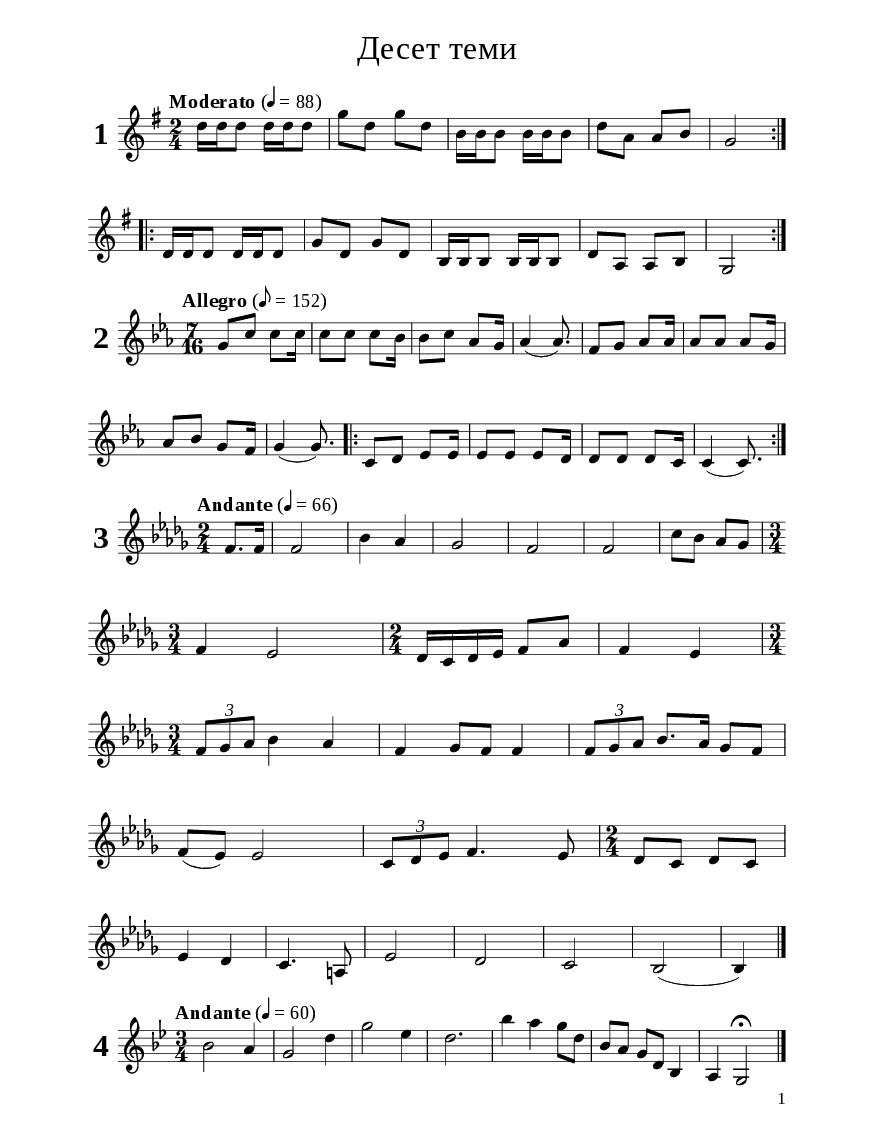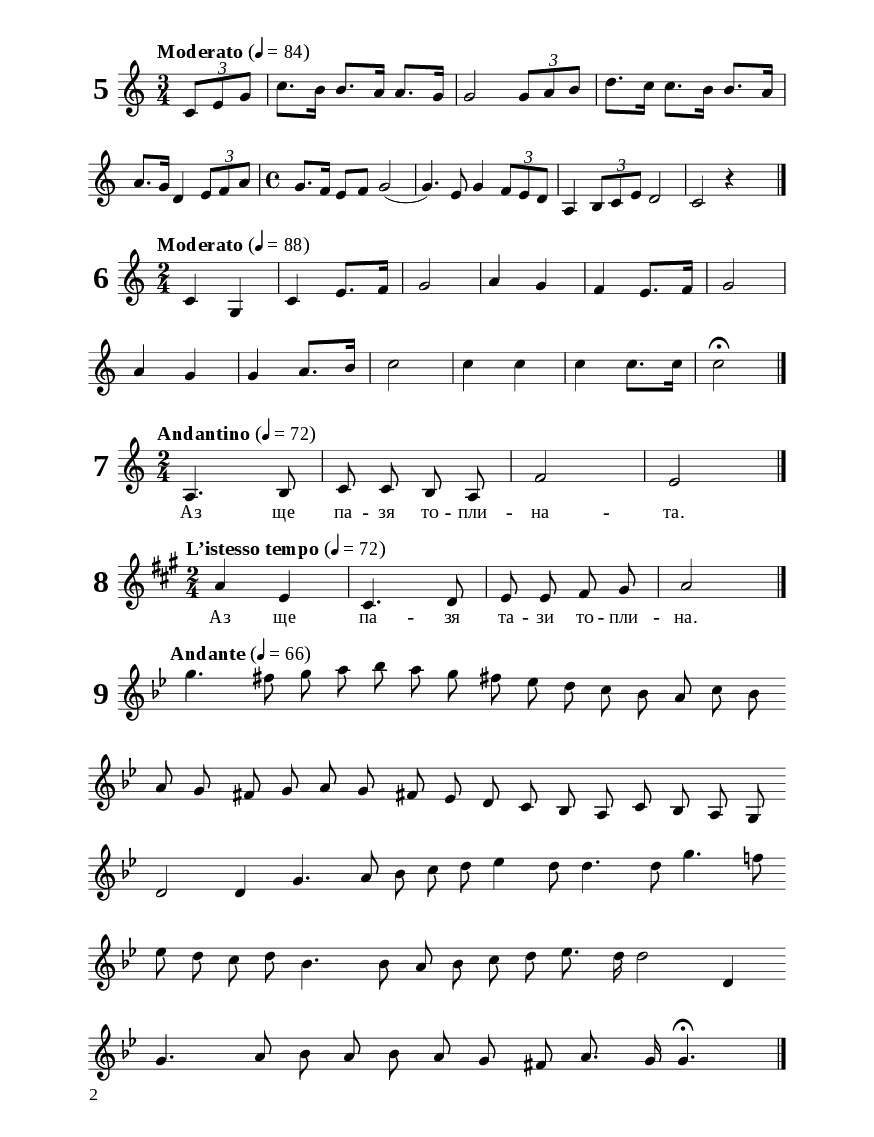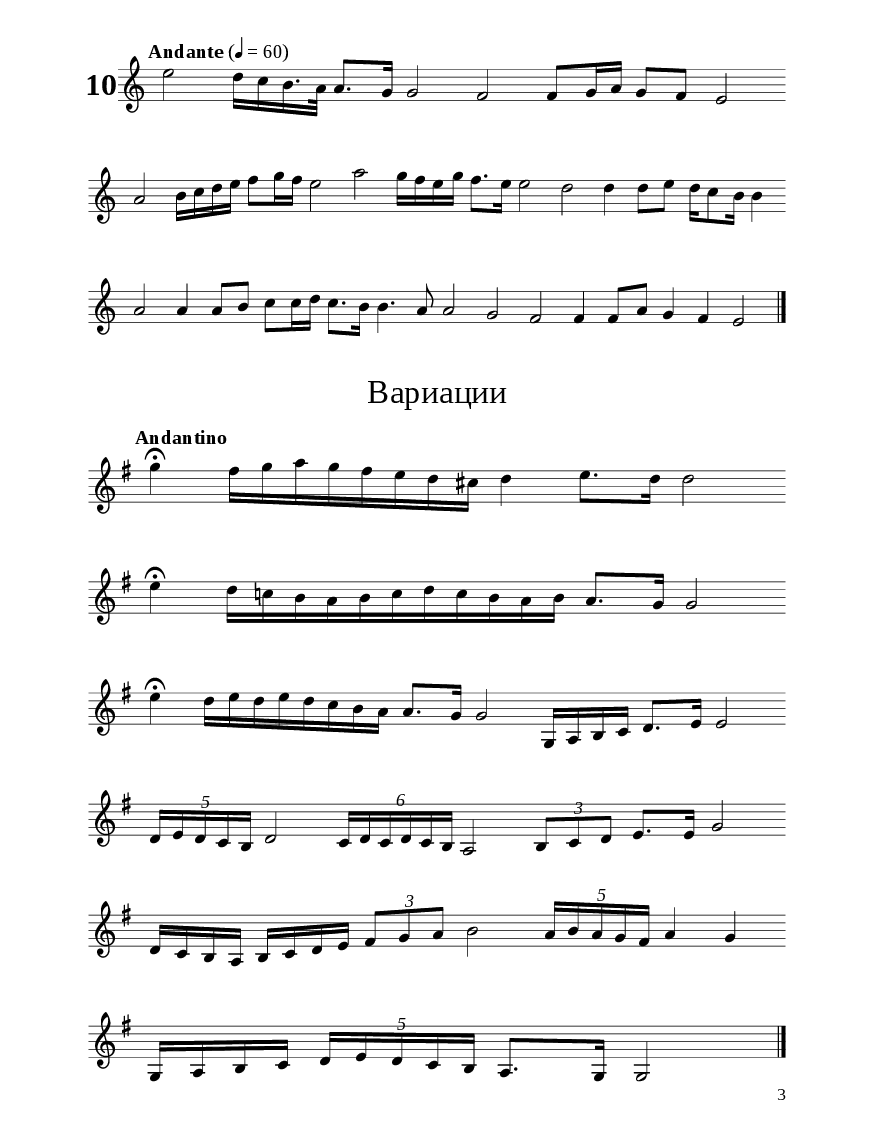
\version "2.24.4"

% include paper part and global functions
\include "include/globals.ily"
\bookpart {
  \label #'ref182
  \tocItem \markup "Десет теми"
  \paper {
    print-all-headers = ##t
    print-page-number = ##t
    print-first-page-number = ##t

    % put page numbers on the bottom
    oddHeaderMarkup = \markup ""
    evenHeaderMarkup = \markup ""
    oddFooterMarkup = \markup
    \fill-line {
      ""
      \if \should-print-page-number \fromproperty #'page:page-number-string
    }
    evenFooterMarkup = \markup
    \fill-line {
      \if \should-print-page-number \fromproperty #'page:page-number-string
      ""
    }

    left-margin = 1.5\cm
    right-margin = 1.5\cm
    top-margin = 1.6\cm
    bottom-margin = 1.2\cm
    ragged-bottom = ##t % do not spread the staves to fill the whole vertical space

    % change distance between staves
    system-system-spacing =
    #'((basic-distance . 16)
       (minimum-distance . 6)
       (padding . 1)
       (stretchability . 10))

    score-markup-spacing =
    #'((basic-distance . 6)
       (minimum-distance . 6)
       (padding . 1)
       (stretchability . 6))
  }

  \header {
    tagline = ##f
  }
%%%%

  \score {
    %1
        \version "2.24.3"
    \layout {
      indent = 0.5\cm % first line indentation
      ragged-last = ##f % do spread last line to fill the whole space
      \override Staff.BarLine.thick-thickness = #4 %make the end and repeat bars tiner 
      \context {
        \Score
        \omit BarNumber %remove bar numbers
         \override MetronomeMark.font-size = #1.5
         \override TupletNumber.font-size = #0.4 % increase the triol number

        
      } % context

      \context {
        % change staff size
        \Staff
        \override StaffSymbol.thickness = #0.5
        \override BarLine.hair-thickness = #1

        %\override StaffSymbol.ledger-line-thickness = #'(0 . 0)
      }
    } % layout


    \new Voice \absolute {
      \clef treble
      \key g \major
      \time 2/4
      \tempoFunc "Moderato" 4 "88"
      \autoBeamOff
      \set Staff.instrumentName = \markup \bold \fontsize #+5 {"1"}


      d''16 [  d''16  d''8 ]  d''16
      [  d''16  d''8 ] | % 2
      g''8 [  d''8 ]  g''8 [  d''8
      ] | % 3
      b'16 [  b'16  b'8 ]  b'16 [
      b'16  b'8 ] | % 4
      d''8 [  a'8 ]  a'8 [  b'8 ] | % 5
      g'2
      \bar ":|.|:"
      \break

      | % 6
      d'16 [  d'16  d'8 ]  d'16 [
      d'16  d'8 ] | % 7
      g'8 [  d'8 ]  g'8 [  d'8 ] | % 8
      b16 [  b16  b8 ]  b16 [  b16
      b8 ] | % 9
      d'8 [  a8 ]  a8 [  b8 ] |
      g2
      \bar ":|."
      | % 11
    }

    %    \addlyrics {}

    \header {
      title = \titleFunc #'ref_desc_15 "Десет теми" "Deset temi  –  Zehn Themen"
    }

    \midi{}

  } % score



  \score {
    %2
        \version "2.24.3"
    \layout {
      indent = 0.5\cm % first line indentation
      ragged-last = ##f % do spread last line to fill the whole space
      \override Staff.BarLine.thick-thickness = #4 %make the end and repeat bars tiner 
      \context {
        \Score
        \omit BarNumber %remove bar numbers
         \override MetronomeMark.font-size = #1.5
         \override TupletNumber.font-size = #0.4 % increase the triol number

        
      } % context

      \context {
        % change staff size
        \Staff
        \override StaffSymbol.thickness = #0.5
        \override BarLine.hair-thickness = #1

        %\override StaffSymbol.ledger-line-thickness = #'(0 . 0)
      }
    } % layout


    \new Voice \absolute {
      \clef treble
      \key c \minor
      \time 7/16

      \tempoFunc "Allegro" 8 "152"
      \autoBeamOff
      \set Staff.instrumentName = \markup \bold \fontsize #+5 {"2"}

      g'8 [  c''8 ]  c''8 [  c''16 ] | % 12
      c''8 [  c''8 ]  c''8 [  bes'16
      ] | % 13
      bes'8 [  c''8 ]  as'8 [  g'16 ] | % 14
      as'4 (  as'8. ) | % 15
      f'8 [  g'8 ]  as'8 [  as'16 ] | % 16
      as'8 [  as'8 ]  as'8 [  g'16 ] \break | % 17
      as'8 [  bes'8 ]  g'8 [  f'16 ] | % 18
      g'4 (  g'8. ) \bar ".|:"
      | % 19
      c'8 [  d'8 ]  es'8 [  es'16 ] |

      es'8 [  es'8 ]  es'8 [  d'16 ] | % 21
      d'8 [  d'8 ]  d'8 [  c'16 ] | % 22
      c'4 (  c'8. ) |
      \bar ":|."
    }

    %    \addlyrics {}

    \midi{}

  } % score




  \score {
    %3
        \version "2.24.3"
    \layout {
      indent = 0.5\cm % first line indentation
      ragged-last = ##f % do spread last line to fill the whole space
      \override Staff.BarLine.thick-thickness = #4 %make the end and repeat bars tiner 
      \context {
        \Score
        \omit BarNumber %remove bar numbers
         \override MetronomeMark.font-size = #1.5
         \override TupletNumber.font-size = #0.4 % increase the triol number

        
      } % context

      \context {
        % change staff size
        \Staff
        \override StaffSymbol.thickness = #0.5
        \override BarLine.hair-thickness = #1

        %\override StaffSymbol.ledger-line-thickness = #'(0 . 0)
      }
    } % layout


    \new Voice \absolute {
      \clef treble
      \key bes \minor
      \time 2/4
      \tempoFunc "Andante" 4 "66"
      \partial 4
      \set Staff.instrumentName = \markup \bold \fontsize #+5 {"3"}

      f'8. f'16 | % 2
      f'2 | % 3
      bes'4  as'4 | % 4
      ges'2 | % 5
      f'2 | % 6
      f'2  | % 7
      c''8  bes'8  as'8  ges'8 \break  | % 8
      \time 3/4  | % 8
      f'4  es'2 | % 9
      \time 2/4  | % 9

      des'16
      c'16 des'16  es'16
      f'8  as'8 |
      f'4 es'4 \break | % 11
      \time 3/4  | % 11
      \times 2/3  {
        f'8 ges'8
        as'8
      }
      bes'4  as'4 | % 12
      f'4  ges'8  [  f'8  ]  f'4 | % 13
      \times 2/3  {
        f'8  ges'8
        as'8
      }
      bes'8.  as'16  ges'8  f'8 \break | % 14
      f'8 ( [  es'8 ) ]  es'2
      | % 15

      \times 2/3  {
        c'8  des'8  es'8
      }
      f'4.  es'8 | % 16
      \time 2/4  | % 16
      des'8  c'8
      des'8  c'8 \break | % 17
      es'4  des'4 | % 18
      c'4.  a8 | % 19
      es'2 |
      des'2 | % 21
      c'2 | % 22
      bes2 ( | bes4 )\bar "|."
    }

    %    \addlyrics {}

    \midi{}

  } % score




  \score {
    %3
        \version "2.24.3"
    \layout {
      indent = 0.5\cm % first line indentation
      ragged-last = ##f % do spread last line to fill the whole space
      \override Staff.BarLine.thick-thickness = #4 %make the end and repeat bars tiner 
      \context {
        \Score
        \omit BarNumber %remove bar numbers
         \override MetronomeMark.font-size = #1.5
         \override TupletNumber.font-size = #0.4 % increase the triol number

        
      } % context

      \context {
        % change staff size
        \Staff
        \override StaffSymbol.thickness = #0.5
        \override BarLine.hair-thickness = #1

        %\override StaffSymbol.ledger-line-thickness = #'(0 . 0)
      }
    } % layout


    \new Voice \absolute {
      \clef treble
      \key g \minor
      \time 3/4
      \tempoFunc "Andante" 4 "60"
      \autoBeamOff
      \set Staff.instrumentName = \markup \bold \fontsize #+5 {"4"}

      bes'2  a'4 | % 24
      g'2  d''4 | % 25
      g''2  es''4 | % 26
      d''2. | % 27
      bes''4  a''4  g''8 [  d''8 ] | % 28
      bes'8 [  a'8 ]  g'8 [  d'8 ]
      bes4 | % 29
      a4  g2 ^\fermata \bar "|."
      |
    }

    \midi{}

  } % score



  \score {
    %4
        \version "2.24.3"
    \layout {
      indent = 0.5\cm % first line indentation
      ragged-last = ##f % do spread last line to fill the whole space
      \override Staff.BarLine.thick-thickness = #4 %make the end and repeat bars tiner 
      \context {
        \Score
        \omit BarNumber %remove bar numbers
         \override MetronomeMark.font-size = #1.5
         \override TupletNumber.font-size = #0.4 % increase the triol number

        
      } % context

      \context {
        % change staff size
        \Staff
        \override StaffSymbol.thickness = #0.5
        \override BarLine.hair-thickness = #1

        %\override StaffSymbol.ledger-line-thickness = #'(0 . 0)
      }
    } % layout


    \new Voice \absolute {
      \set Staff.instrumentName = \markup \bold \fontsize #+5 {"5"}
      \key c \major
      \time 3/4
      \tempoFunc "Moderato" 4 "84"
      \once \omit TupletBracket
      \partial 4
      \times 2/3  {
        c'8 [  e'8  g'8 ]
      } | % 31
      c''8. [  b'16 ]  b'8. [  a'16 ]
      a'8. [  g'16 ] | % 32
      g'2 \once \omit TupletBracket
      \times 2/3  {
        g'8 [  a'8  b'8 ]
      }
      | % 33
      d''8. [  c''16 ]  c''8. [  b'16
      ]  b'8. [  a'16 ] \break | % 34
      a'8. [  g'16 ]  d'4 \once \omit TupletBracket
      \times 2/3  {
        e'8 [  f'8  a'8 ]
      }
      | % 35
      \time 4/4  | % 35
      g'8. [  f'16 ]  e'8 [  f'8 ]  g'2
      ( | % 36
      g'4. )  e'8  g'4 \once \omit TupletBracket
      \times 2/3  {
        f'8 [  e'8  d'8 ]
      }
      | % 37
      a4 \once \omit TupletBracket
      \times 2/3  {
        b8 [  c'8  e'8 ]
      }
      d'2 | % 38
      c'2 r4 s4 \bar "|."
      | % 39
    }

    %    \addlyrics {}

    \midi{}

  } % score



  \score {
    %5
        \version "2.24.3"
    \layout {
      indent = 0.5\cm % first line indentation
      ragged-last = ##f % do spread last line to fill the whole space
      \override Staff.BarLine.thick-thickness = #4 %make the end and repeat bars tiner 
      \context {
        \Score
        \omit BarNumber %remove bar numbers
         \override MetronomeMark.font-size = #1.5
         \override TupletNumber.font-size = #0.4 % increase the triol number

        
      } % context

      \context {
        % change staff size
        \Staff
        \override StaffSymbol.thickness = #0.5
        \override BarLine.hair-thickness = #1

        %\override StaffSymbol.ledger-line-thickness = #'(0 . 0)
      }
    } % layout


    \new Voice \absolute {
      \set Staff.instrumentName = \markup \bold \fontsize #+5 {"6"}
      \key c \major
      \time 2/4
      \tempoFunc "Moderato" 4 "88"
      \autoBeamOff
      c'4  g4 |
      c'4  e'8. [  f'16 ] | % 41
      g'2 | % 42
      a'4  g'4 | % 43
      f'4  e'8. [  f'16 ] | % 44
      g'2 \break | % 45
      a'4  g'4 | % 46
      g'4  a'8. [  b'16 ] | % 47
      c''2 | % 48
      c''4  c''4 | % 49
      c''4  c''8. [  c''16 ] |
      c''2\fermata \bar "|."

    }

    %    \addlyrics {}

    \midi{}

  } % score



  \score {
    %6
        \version "2.24.3"
    \layout {
      indent = 0.5\cm % first line indentation
      ragged-last = ##f % do spread last line to fill the whole space
      \override Staff.BarLine.thick-thickness = #4 %make the end and repeat bars tiner 
      \context {
        \Score
        \omit BarNumber %remove bar numbers
         \override MetronomeMark.font-size = #1.5
         \override TupletNumber.font-size = #0.4 % increase the triol number

        
      } % context

      \context {
        % change staff size
        \Staff
        \override StaffSymbol.thickness = #0.5
        \override BarLine.hair-thickness = #1

        %\override StaffSymbol.ledger-line-thickness = #'(0 . 0)
      }
    } % layout


    \new Voice \absolute {
      \set Staff.instrumentName = \markup \bold \fontsize #+5 {"7"}
      \key a \minor
      \time 2/4
      \tempoFunc "Andantino" 4 "72"
      \autoBeamOff
      a4. b8|
      c'8  c'8  b8  a8
      f'2 | % 54
      e'2 \bar "|."
      \break | % 55
    }

    \addlyrics {
      Аз ще па -- зя то -- пли -- на -- та.
    }

    \midi{}

  } % score


  \score {
    %7
        \version "2.24.3"
    \layout {
      indent = 0.5\cm % first line indentation
      ragged-last = ##f % do spread last line to fill the whole space
      \override Staff.BarLine.thick-thickness = #4 %make the end and repeat bars tiner 
      \context {
        \Score
        \omit BarNumber %remove bar numbers
         \override MetronomeMark.font-size = #1.5
         \override TupletNumber.font-size = #0.4 % increase the triol number

        
      } % context

      \context {
        % change staff size
        \Staff
        \override StaffSymbol.thickness = #0.5
        \override BarLine.hair-thickness = #1

        %\override StaffSymbol.ledger-line-thickness = #'(0 . 0)
      }
    } % layout


    \new Voice \absolute {
      \set Staff.instrumentName = \markup \bold \fontsize #+5 {"8"}
      \key a \major
      \time 2/4
      \tempoFunc "L’istesso tempo" 4 "72"
      \autoBeamOff
      a'4  e'4 | % 56
      cis'4.  d'8
      e'8   e'8   fis'8  gis'8 | % 58
      a'2 \bar "|."
      \break | % 59
    }

    \addlyrics {
      Аз ще па -- зя та -- зи то -- пли -- на.
    }

    \midi{}

  } % score



  \score {
    %8
        \version "2.24.3"
    \layout {
      indent = 0.5\cm % first line indentation
      ragged-last = ##f % do spread last line to fill the whole space
      \override Staff.BarLine.thick-thickness = #4 %make the end and repeat bars tiner 
      \context {
        \Score
        \omit BarNumber %remove bar numbers
         \override MetronomeMark.font-size = #1.5
         \override TupletNumber.font-size = #0.4 % increase the triol number

        
      } % context

      \context {
        % change staff size
        \Staff
        \override StaffSymbol.thickness = #0.5
        \override BarLine.hair-thickness = #1

        %\override StaffSymbol.ledger-line-thickness = #'(0 . 0)
      }
    } % layout


    \new Voice \absolute {
      \set Staff.instrumentName = \markup \bold \fontsize #+5 {"9"}
      \key g \minor
      \omit Score.TimeSignature
      \cadenzaOn % allows custom bar lines
      \tempoFunc "Andante" 4 "66"

      g''4.fis''8 g''
      a'' bes'' a'' g''
      fis''! es'' d'' c''
      bes' a' c'' bes'  \break
      a' g' fis' g'
      a' g' fis'! es'
      d' c' bes a
      c' bes a g  \break
      d'2 d'4  g'4. a'8
      bes'8 c''8 d''8 es''4
      d''8 d''4. d''8
      g''4. f''8 \break
      es''8 d''8  c''8 d''8 bes'4.bes'8
      a'8 bes'8 c''8 d''8
      es''8. d''16 d''2 d'4 \break
      g'4.  a'8  bes'  a'
      bes' a'  g' fis'!
      a'8. g'16
      g'4.\fermata
      \bar "|." \break % 75
    }
    \midi{}
  } % score

  \pageBreak

  \score {
    %9
        \version "2.24.3"
    \layout {
      indent = 0.5\cm % first line indentation
      ragged-last = ##f % do spread last line to fill the whole space
      \override Staff.BarLine.thick-thickness = #4 %make the end and repeat bars tiner 
      \context {
        \Score
        \omit BarNumber %remove bar numbers
         \override MetronomeMark.font-size = #1.5
         \override TupletNumber.font-size = #0.4 % increase the triol number

        
      } % context

      \context {
        % change staff size
        \Staff
        \override StaffSymbol.thickness = #0.5
        \override BarLine.hair-thickness = #1

        %\override StaffSymbol.ledger-line-thickness = #'(0 . 0)
      }
    } % layout


    \new Voice \absolute {
      \set Staff.instrumentName = \markup \bold \fontsize #+5 {"10"}
      \key a \minor
      \omit Score.TimeSignature
      \cadenzaOn % allows custom bar lines
      \tempoFunc "Andante" 4 "60"
      e''2d''16 [c''16b'16.
      a'32 ]
      a'8. [ g'16 ] g'2
      f'2  f'8 [  g'16  a'16 ] % 78
      g'8 [  f'8 ]  e'2 \break  % 79
      a'2b'16 [c''16d''16
      e''16 ]
      f''8 [g''16f''16 ]e''2
      a''2g''16 [f''16e''16
      g''16 ]  % 82
      f''8. [e''16 ] e''2
      d''2d''4  % 84
      d''8 [e''8 ]d''16 [c''8
      b'16 ] b'4 \break
      a'2  a'4  % 86
      a'8 [  b'8 ]c''8 [c''16
      d''16 ]c''8. [b'16 ]  % 87
      b'4. a'8  a'2 g'2  % 89
      f'2  f'4
      f'8 [ a'8 ]  g'4  f'4  % 91
      e'2 \bar "|."
    }
    \midi{}
  } % score

  \markup \empty-two
  \label #'ref183
  \tocItem \markup "Вариации"
  \score {
    \include "include/score-layout.ily"
    \new Voice \absolute {
      \clef treble
      \key g \major
      \omit Score.TimeSignature
      \cadenzaOn % allows custom bar lines
      \tempo "Andantino"
      g''4 \fermata fis''16 [g''16 a''16 g''16  fis''16 e''16 d''16cis''16 ]
      d''4e''8. [d''16 ] d''2 \break
      e''4 \fermata d''16 [c''16 b'16 a'16 b'16 c''16 d''16 c''16
      b'16  a'16  b'16 ]

      a'8. [  g'16 ]  g'2 \break % 96
      e''4 \fermata d''16 [e''16 d''16
      e''16 d''16 c''16 b'16
      a'16 ]  % 97
      a'8. [  g'16 ]  g'2 % 98
      g16 [  a16  b16  c'16 ]  d'8. [
      e'16 ]  e'2  \break
      \once \omit TupletBracket
      \times 4/5  {
        d'16 [  e'16  d'16  c'16  b16
        ]
      }
      d'2
      \once \omit TupletBracket
      \times 4/6  {
        c'16 [  d'16  c'16  d'16  c'16
        b16 ]
      }
      a2 % 101
      \once \omit TupletBracket
      \times 2/3  {
        b8 [  c'8  d'8 ]
      }
      e'8. [  e'16 ]  g'2 \break
      d'16 [  c'16  b16  a16 ]  b16 [
      c'16  d'16  e'16 ] \once \omit TupletBracket
      \times 2/3  {
        fis'8 [  g'8  a'8 ]
      }
      b'2 \once \omit TupletBracket
      \times 4/5  {
        a'16 [  b'16  a'16  g'16
        fis'16 ]
      }
      a'4  g'4 \break
      g16 [  a16  b16  c'16 ] \once \omit
      TupletBracket
      \times 4/5  {
        d'16 [  e'16  d'16  c'16  b16
        ]
      }
      a8. [ g16]  % 105
      g2 \bar "|."
    }

    \addlyrics {}

    \header {
      title = \titleFunc #'ref_desc_15 "Вариации" "Zaglavie"
    }

    \midi{}

  } % score


} % bookpart

% Più mosso
%
